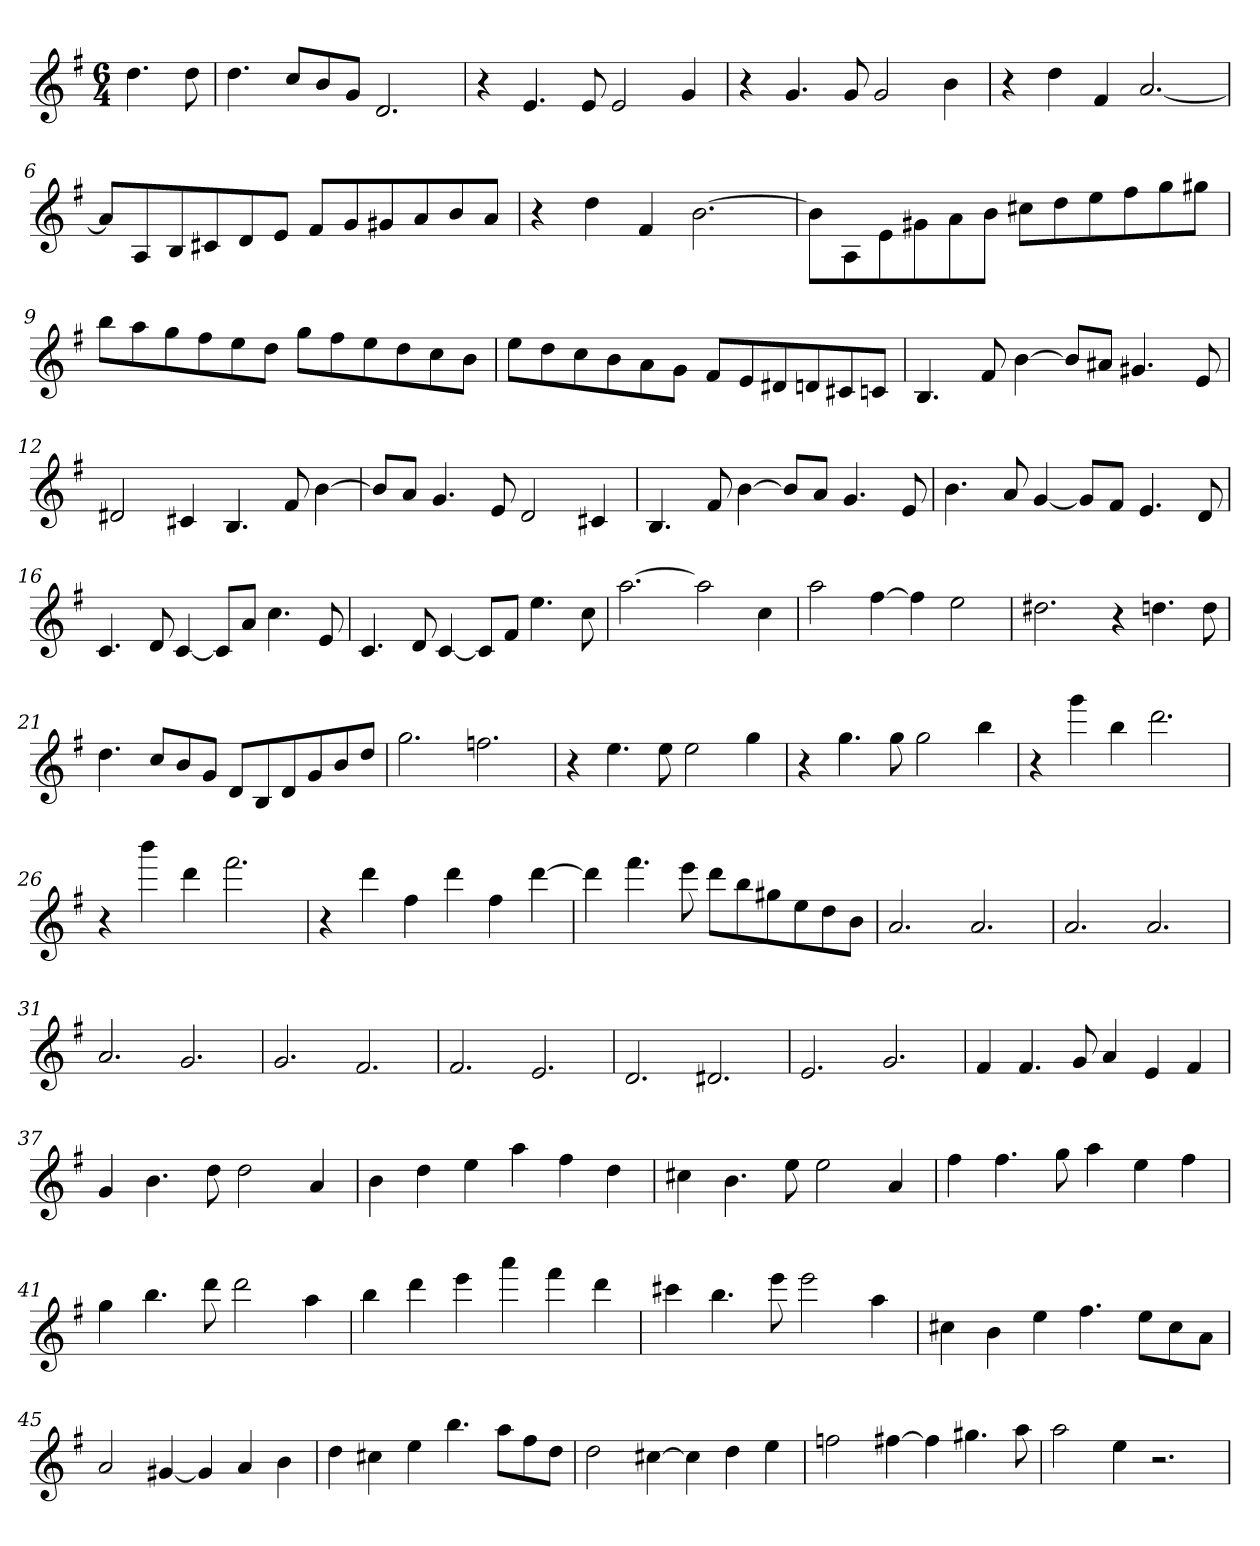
**kern
*part1
*staff1
*clefG2
*k[f#]
*G:
*M6/4
=
4.dd
8dd
=2
4.dd
8cc/L
8b/
8g/J
2.d
=3
4r
4.e
8e
2e
4g
=4
4r
4.g
8g
2g
4b
=5
4r
4dd
4f#
[2.a
=6
8a/L]
8A/
8B/
8c#X/
8d/
8e/J
8f#/L
8g/
8g#X/
8a/
8b/
8a/J
=7
4r
4dd
4f#
[2.b
=8
8b\L]
8A\
8e\
8g#X\
8a\
8b\J
8cc#X\L
8dd\
8ee\
8ff#\
8gg\
8gg#X\J
=9
8bb\L
8aa\
8gg\
8ff#\
8ee\
8dd\J
8gg\L
8ff#\
8ee\
8dd\
8cc\
8b\J
=10
8ee\L
8dd\
8cc\
8b\
8a\
8g\J
8f#/L
8e/
8d#X/
8dn/
8c#X/
8cn/J
=11
4.B
8f#
[4b
8b/L]
8a#X/J
4.g#X
8e
=12
2d#X
4c#X
4.B
8f#
[4b
=13
8b/L]
8a/J
4.g
8e
2d
4c#X
=14
4.B
8f#
[4b
8b/L]
8a/J
4.g
8e
=15
4.b
8a
[4g
8g/L]
8f#/J
4.e
8d
=16
4.c
8d
[4c
8c/L]
8a/J
4.cc
8e
=17
4.c
8d
[4c
8c/L]
8f#/J
4.ee
8cc
=18
[2.aa
2aa]
4cc
=19
2aa
[4ff#
4ff#]
2ee
=20
2.dd#X
4r
4.ddn
8dd
=21
4.dd
8cc/L
8b/
8g/J
8d/L
8B/
8d/
8g/
8b/
8dd/J
=22
2.gg
2.ffn
=23
4r
4.ee
8ee
2ee
4gg
=24
4r
4.gg
8gg
2gg
4bb
=25
4r
4ggg
4bb
2.ddd
=26
4r
4bbb
4ddd
2.fff#
=27
4r
4ddd
4ff#
4ddd
4ff#
[4ddd
=28
4ddd]
4.fff#
8eee
8ddd\L
8bb\
8gg#X\
8ee\
8dd\
8b\J
=29
2.a
2.a
=30
2.a
2.a
=31
2.a
2.g
=32
2.g
2.f#
=33
2.f#
2.e
=34
2.d
2.d#X
=35
2.e
2.g
=36
4f#
4.f#
8g
4a
4e
4f#
=37
4g
4.b
8dd
2dd
4a
=38
4b
4dd
4ee
4aa
4ff#
4dd
=39
4cc#X
4.b
8ee
2ee
4a
=40
4ff#
4.ff#
8gg
4aa
4ee
4ff#
=41
4gg
4.bb
8ddd
2ddd
4aa
=42
4bb
4ddd
4eee
4aaa
4fff#
4ddd
=43
4ccc#X
4.bb
8eee
2eee
4aa
=44
4cc#X
4b
4ee
4.ff#
8ee\L
8cc#\
8a\J
=45
2a
[4g#X
4g#]
4a
4b
=46
4dd
4cc#X
4ee
4.bb
8aa\L
8ff#\
8dd\J
=47
2dd
[4cc#X
4cc#]
4dd
4ee
=48
2ffn
[4ff#X
4ff#]
4.gg#X
8aa
=49
2aa
4ee
2.r
=
*-
